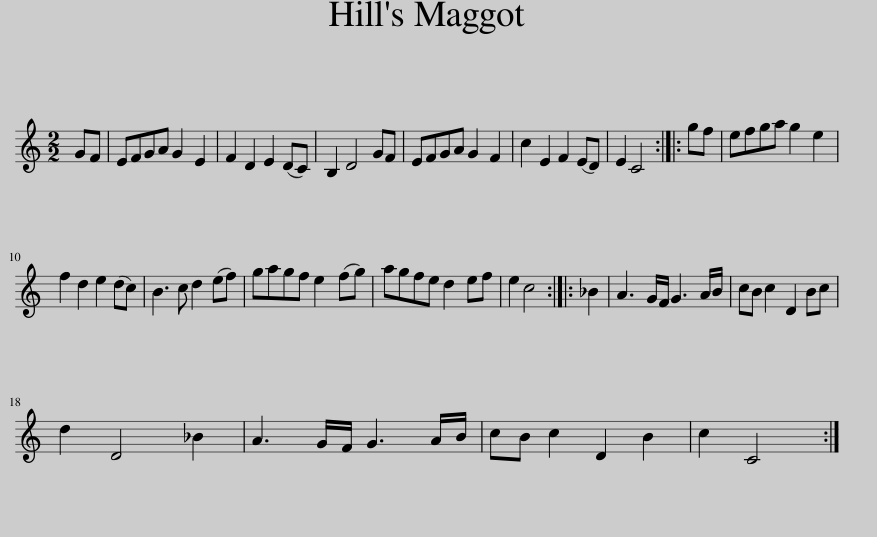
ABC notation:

X:1
L:1/8
M:2/2
I:linebreak $
K:C
V:1 treble
V:1
 GF | EFGA G2 E2 | F2 D2 E2 (DC) | B,2 D4 GF | EFGA G2 F2 | %5
 c2 E2 F2 (ED) | E2 C4 :: gf | efga g2 e2 |$ f2 d2 e2 (dc) | %10
 B3 c d2 (ef) | gagf e2 (fg) | agfe d2 ef | e2 c4 :: _B2 | %15
 A3 G/F/ G3 A/B/ | cB c2 D2 Bc |$ d2 D4 _B2 | A3 G/F/ G3 A/B/ | cB c2 D2 B2 | %20
 c2 C4 :| %21
